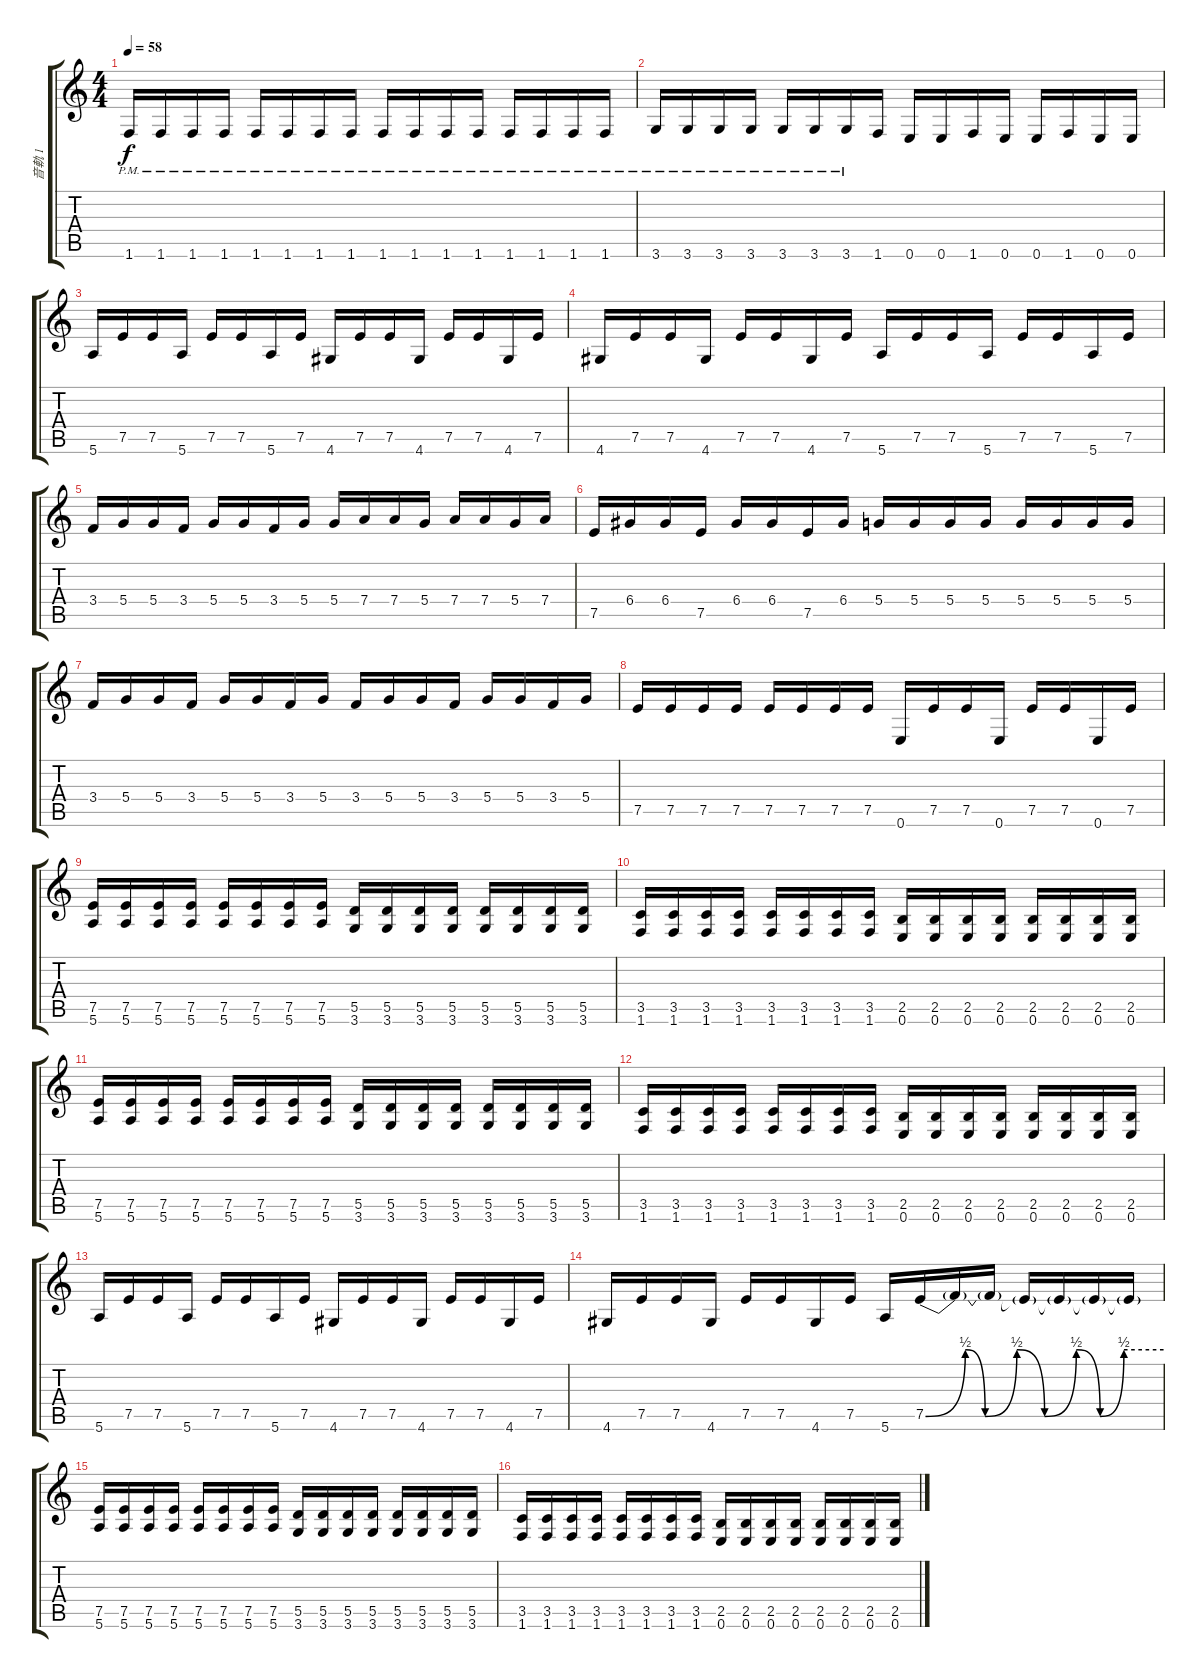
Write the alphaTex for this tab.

\track ("音軌 1" "音軌 1") {instrument overdrivenguitar}
\staff {score tabs}
\tuning (E4 B3 G3 D3 A2 E2) {hide}
\ts (4 4)
\tempo 58
\clef g2
\ks c
1.6{pm}.16{dy f} 1.6{pm}.16 1.6{pm}.16 1.6{pm}.16 1.6{pm}.16 1.6{pm}.16 1.6{pm}.16 1.6{pm}.16 1.6{pm}.16 1.6{pm}.16 1.6{pm}.16 1.6{pm}.16 1.6{pm}.16 1.6{pm}.16 1.6{pm}.16 1.6{pm}.16 |
3.6{pm}.16 3.6{pm}.16 3.6{pm}.16 3.6{pm}.16 3.6{pm}.16 3.6{pm}.16 3.6{pm}.16 1.6.16 0.6.16 0.6.16 1.6.16 0.6.16 0.6.16 1.6.16 0.6.16 0.6.16 |
5.6.16 7.5.16 7.5.16 5.6.16 7.5.16 7.5.16 5.6.16 7.5.16 4.6.16 7.5.16 7.5.16 4.6.16 7.5.16 7.5.16 4.6.16 7.5.16 |
4.6.16 7.5.16 7.5.16 4.6.16 7.5.16 7.5.16 4.6.16 7.5.16 5.6.16 7.5.16 7.5.16 5.6.16 7.5.16 7.5.16 5.6.16 7.5.16 |
3.4.16 5.4.16 5.4.16 3.4.16 5.4.16 5.4.16 3.4.16 5.4.16 5.4.16 7.4.16 7.4.16 5.4.16 7.4.16 7.4.16 5.4.16 7.4.16 |
7.5.16 6.4.16 6.4.16 7.5.16 6.4.16 6.4.16 7.5.16 6.4.16 5.4.16 5.4.16 5.4.16 5.4.16 5.4.16 5.4.16 5.4.16 5.4.16 |
3.4.16 5.4.16 5.4.16 3.4.16 5.4.16 5.4.16 3.4.16 5.4.16 3.4.16 5.4.16 5.4.16 3.4.16 5.4.16 5.4.16 3.4.16 5.4.16 |
7.5.16 7.5.16 7.5.16 7.5.16 7.5.16 7.5.16 7.5.16 7.5.16 0.6.16 7.5.16 7.5.16 0.6.16 7.5.16 7.5.16 0.6.16 7.5.16 |
(7.5 5.6).16 (7.5 5.6).16 (7.5 5.6).16 (7.5 5.6).16 (7.5 5.6).16 (7.5 5.6).16 (7.5 5.6).16 (7.5 5.6).16 (5.5 3.6).16 (5.5 3.6).16 (5.5 3.6).16 (5.5 3.6).16 (5.5 3.6).16 (5.5 3.6).16 (5.5 3.6).16 (5.5 3.6).16 |
(3.5 1.6).16 (3.5 1.6).16 (3.5 1.6).16 (3.5 1.6).16 (3.5 1.6).16 (3.5 1.6).16 (3.5 1.6).16 (3.5 1.6).16 (2.5 0.6).16 (2.5 0.6).16 (2.5 0.6).16 (2.5 0.6).16 (2.5 0.6).16 (2.5 0.6).16 (2.5 0.6).16 (2.5 0.6).16 |
(7.5 5.6).16 (7.5 5.6).16 (7.5 5.6).16 (7.5 5.6).16 (7.5 5.6).16 (7.5 5.6).16 (7.5 5.6).16 (7.5 5.6).16 (5.5 3.6).16 (5.5 3.6).16 (5.5 3.6).16 (5.5 3.6).16 (5.5 3.6).16 (5.5 3.6).16 (5.5 3.6).16 (5.5 3.6).16 |
(3.5 1.6).16 (3.5 1.6).16 (3.5 1.6).16 (3.5 1.6).16 (3.5 1.6).16 (3.5 1.6).16 (3.5 1.6).16 (3.5 1.6).16 (2.5 0.6).16 (2.5 0.6).16 (2.5 0.6).16 (2.5 0.6).16 (2.5 0.6).16 (2.5 0.6).16 (2.5 0.6).16 (2.5 0.6).16 |
5.6.16 7.5.16 7.5.16 5.6.16 7.5.16 7.5.16 5.6.16 7.5.16 4.6.16 7.5.16 7.5.16 4.6.16 7.5.16 7.5.16 4.6.16 7.5.16 |
4.6.16 7.5.16 7.5.16 4.6.16 7.5.16 7.5.16 4.6.16 7.5.16 5.6.16 7.5{be (custom 0 0 10 2 15 0 23 2 30 0 38 2 44 0 50 2 60 2)}.16 7.5{t}.16 7.5{t}.16 7.5{t}.16 7.5{t}.16 7.5{t}.16 7.5{t}.16 |
(7.5 5.6).16 (7.5 5.6).16 (7.5 5.6).16 (7.5 5.6).16 (7.5 5.6).16 (7.5 5.6).16 (7.5 5.6).16 (7.5 5.6).16 (5.5 3.6).16 (5.5 3.6).16 (5.5 3.6).16 (5.5 3.6).16 (5.5 3.6).16 (5.5 3.6).16 (5.5 3.6).16 (5.5 3.6).16 |
(3.5 1.6).16 (3.5 1.6).16 (3.5 1.6).16 (3.5 1.6).16 (3.5 1.6).16 (3.5 1.6).16 (3.5 1.6).16 (3.5 1.6).16 (2.5 0.6).16 (2.5 0.6).16 (2.5 0.6).16 (2.5 0.6).16 (2.5 0.6).16 (2.5 0.6).16 (2.5 0.6).16 (2.5 0.6).16
